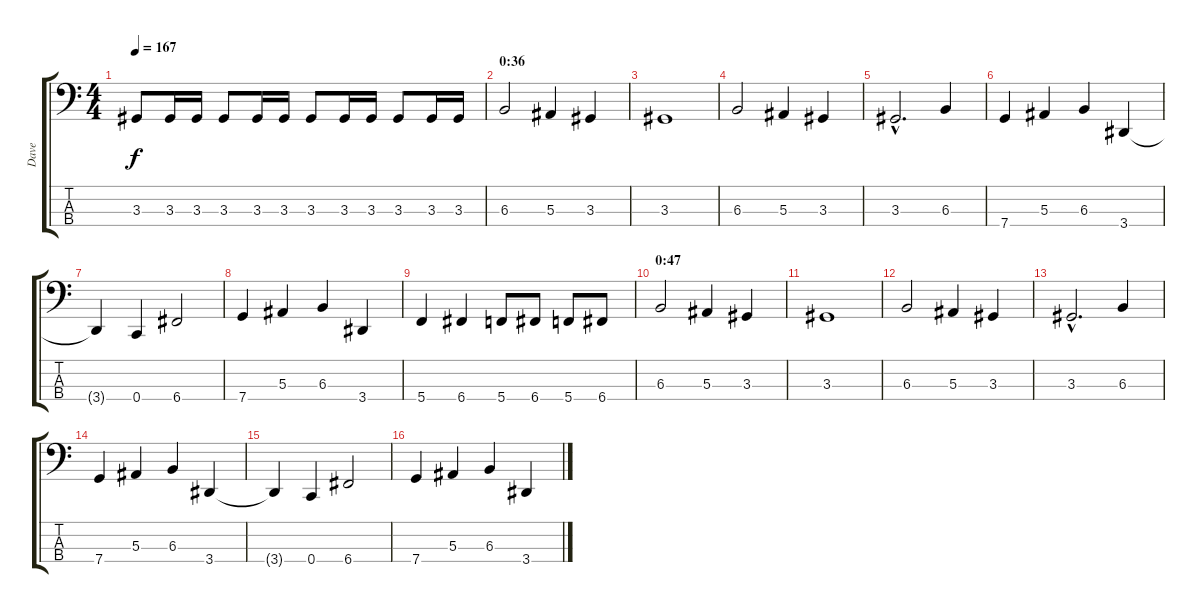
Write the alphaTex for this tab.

\track ("Dave" "Dave") {instrument electricbasspick}
\staff {score tabs}
\tuning (Eb2 Bb1 F1 C1) {hide}
\ts (4 4)
\tempo 167
\clef f4
\ks c
3.3.8{dy f} 3.3.16 3.3.16 3.3.8 3.3.16 3.3.16 3.3.8 3.3.16 3.3.16 3.3.8 3.3.16 3.3.16 |
\section ("" "0:36")
6.3.2 5.3.4 3.3.4 |
3.3.1 |
6.3.2 5.3.4 3.3.4 |
3.3{hac}.2{d} 6.3.4 |
7.4.4 5.3.4 6.3.4 3.4.4 |
3.4{t}.4 0.4.4 6.4.2 |
7.4.4 5.3.4 6.3.4 3.4.4 |
5.4.4 6.4.4 5.4.8 6.4.8 5.4.8 6.4.8 |
\section ("" "0:47")
6.3.2 5.3.4 3.3.4 |
3.3.1 |
6.3.2 5.3.4 3.3.4 |
3.3{hac}.2{d} 6.3.4 |
7.4.4 5.3.4 6.3.4 3.4.4 |
3.4{t}.4 0.4.4 6.4.2 |
7.4.4 5.3.4 6.3.4 3.4.4
